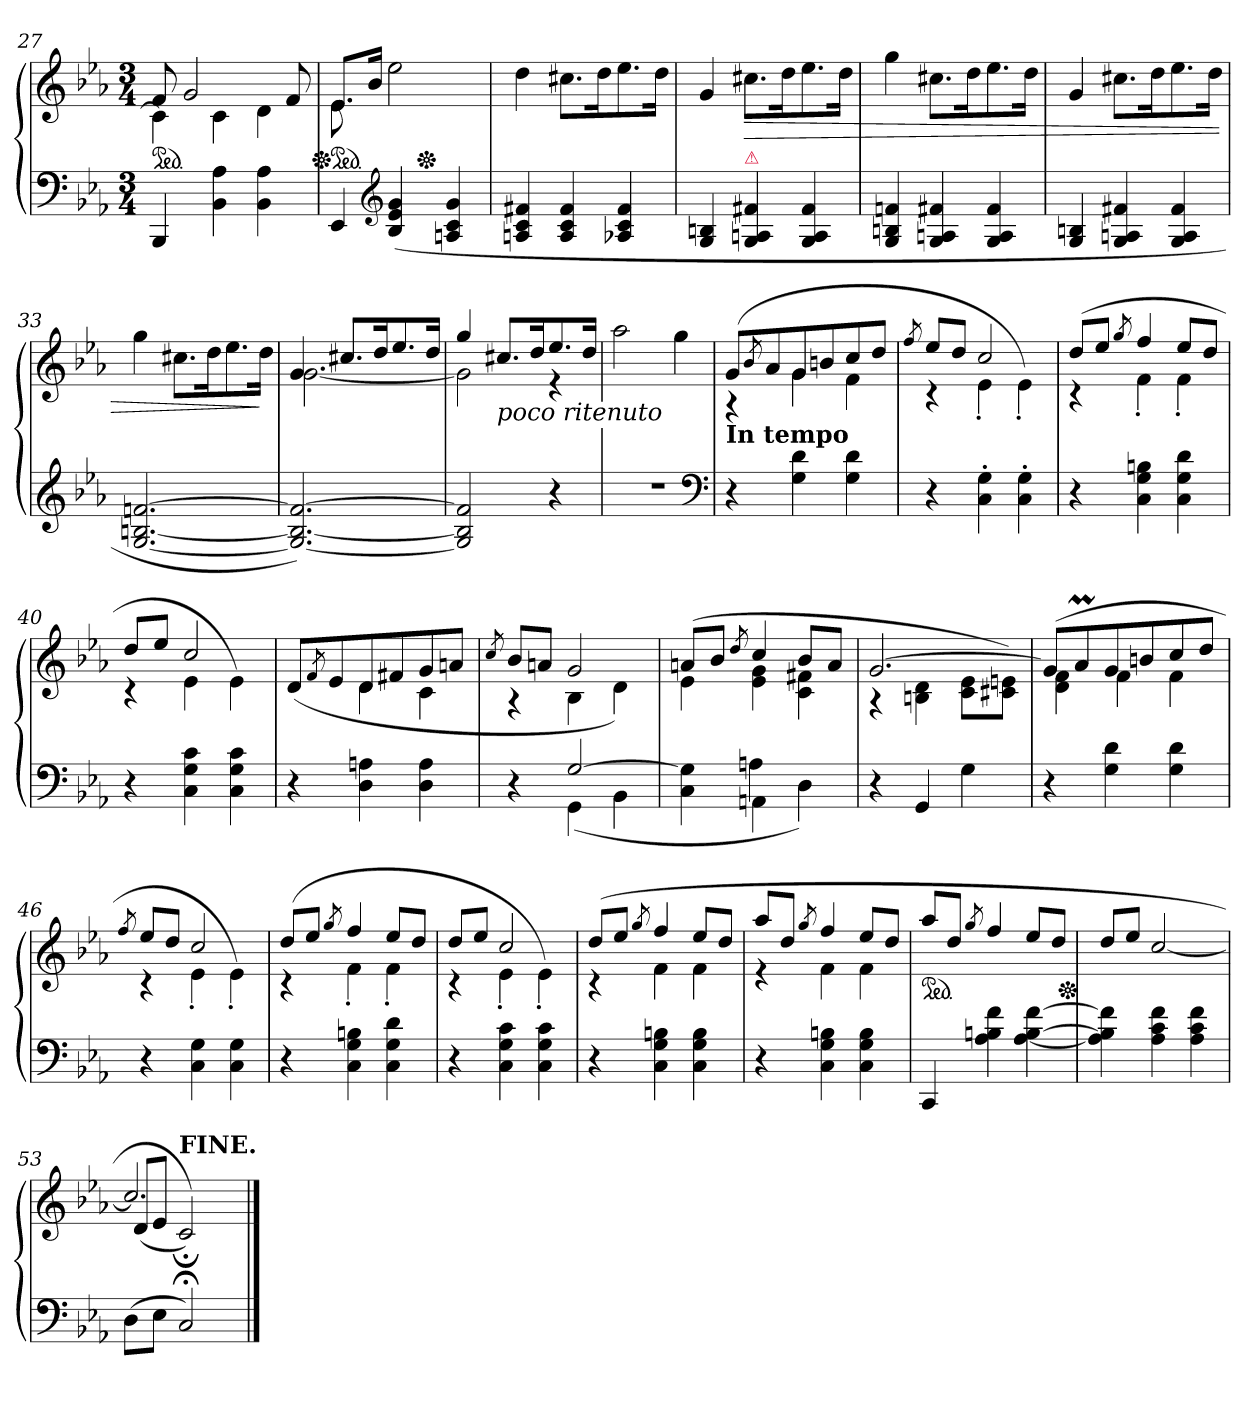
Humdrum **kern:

**kern	**kern	**dynam
*part1	*part1	*part1
*staff2	*staff1	*staff1/2
*clefF4	*clefG2	*
*k[b-e-a-]	*k[b-e-a-]	*
*c:	*c:	*
*M3/4	*M3/4	*
=27	=27	=27
*	*^	*
*	*ped	*	*
4BBB-	8f	4c]	.
.	2g	.	.
4BB- 4A-	.	4c	.
4BB- 4A-	.	4d	.
.	8f	.	.
=28	=28	=28	=28
*	*	*^	*
*	*Xped	*	*	*
*	*ped	*	*	*
4EE-	8.e-L	8.e-	4.ryy	.
.	16b-Jk	16ryy	.	.
*clefG2	*	*	*	*
(>4B- 4e- 4g	2ee-	2ryy	.	.
*	*Xped	*	*	*
.	.	.	4.ryy	.
4An 4c 4g	.	.	.	.
*	*v	*v	*v	*
=29	=29	=29
4An 4c 4f#X	4dd	.
4A 4c 4f#	8.cc#XL	.
.	16ddK	.
4A-X 4c 4f#	8.ee-	.
.	16ddJk	.
=30	=30	=30
4G 4Bn	4g	.
!LO:TX:a:color=crimson:t=⚠	!	!
!	!	!LO:HP:b
4G 4An 4f#X	8.cc#XL	>
.	16ddK	.
4G 4A 4f#	8.ee-	.
.	16ddJk	.
=31	=31	=31
4G 4Bn 4fn	4gg	.
4G 4An 4f#X	8.cc#XL	.
.	16ddK	.
4G 4A 4f#	8.ee-	.
.	16ddJk	.
=32	=32	=32
4G 4Bn	4g	.
4G 4An 4f#X	8.cc#XL	.
.	16ddK	.
4G 4A 4f#	8.ee-	.
.	16ddJk	.
=33	=33	=33
[2.G [2.Bn [2.fn	4gg	.
.	8.cc#XL	.
.	16ddK	.
.	8.ee-	.
.	16ddJk	]
=34	=34	=34
*	*^	*
2.G_ 2.Bn_ 2.f_)	4g	[2.g	.
.	8.cc#XL	.	.
.	16ddK	.	.
.	8.ee-	.	.
.	16ddJk	.	.
=35	=35	=35	=35
2G] 2Bn] 2f]	4gg	2g]	.
!	!LO:TX:b:i:t=poco ritenuto	!	!
.	8.cc#XL	.	.
.	16ddK	.	.
4r	8.ee-	4r	.
.	16ddJk	.	.
*	*v	*v	*
=36	=36	=36
2.r	2aa-	.
.	4gg	.
*clefF4	*	*
=37	=37	=37
*	*^	*
!	!LO:TX:b:B:t=In tempo	!	!
4r	(8gL	4r	.
.	8qb-/	.	.
.	8a-	.	.
4G 4d	8g	4g	.
.	8bn	.	.
4G 4d	8cc	4f	.
.	8ddJ	.	.
=38	=38	=38	=38
.	8qff/	.	.
4r	8ee-L	4r	.
.	8ddJ	.	.
4C' 4G'	2cc	4e-'>	.
4C' 4G'	.	4e-'>)	.
=39	=39	=39	=39
4r	(8ddL	4r	.
.	8ee-J	.	.
.	8qgg/	.	.
4C 4G 4Bn	4ff	4f'>	.
4C 4G 4d	8ee-L	4f'>	.
.	8ddJ	.	.
=40	=40	=40	=40
4r	8ddL	4r	.
.	8ee-J	.	.
4C 4G 4c	2cc	4e-	.
4C 4G 4c	.	4e-)	.
=41	=41	=41	=41
4r	(>8dL	4ryy	.
.	8qf/	.	.
.	8e-	.	.
4D 4An	8d	4d	.
.	8f#X	.	.
4D 4A	8g	4c	.
.	8anJ	.	.
=42	=42	=42	=42
.	8qcc/	.	.
*^	*	*	*
4r	4ryy	8b-L	4r	.
.	.	8anJ	.	.
[2G	(4GG	2g	4B-	.
.	4BB-	.	4d)	.
=43	=43	=43	=43	=43
4ryy	4C\ 4G]\	(8anL	4e-	.
.	.	8b-J	.	.
.	.	8qdd/	.	.
4AAn\	4An	4cc	4e- 4g	.
4ryy	4D)	8b-L	4c 4f#X	.
.	.	8aJ	.	.
*v	*v	*	*	*
=44	=44	=44	=44
4r	[2.g	4r	.
4GG	.	4Bn 4d	.
4G	.	8c 8e-L	.
.	.	8c#X 8enJ)	.
=45	=45	=45	=45
4r	(8gL]	4d 4f	.
.	8a-M	.	.
4G 4d	8g	4f	.
.	8bn	.	.
4G 4d	8cc	4f	.
.	8ddJ	.	.
=46	=46	=46	=46
.	8qff/	.	.
4r	8ee-L	4r	.
.	8ddJ	.	.
4C 4G	2cc	4e-'>	.
4C 4G	.	4e-'>)	.
=47	=47	=47	=47
4r	(8ddL	4r	.
.	8ee-J	.	.
.	8qgg/	.	.
4C 4G 4Bn	4ff	4f'>	.
4C 4G 4d	8ee-L	4f'>	.
.	8ddJ	.	.
=48	=48	=48	=48
4r	8ddL	4r	.
.	8ee-J	.	.
4C 4G 4c	2cc	4e-'>	.
4C 4G 4c	.	4e-'>)	.
=49	=49	=49	=49
4r	(8ddL	4r	.
.	8ee-J	.	.
.	8qgg/	.	.
4C 4G 4Bn	4ff	4f	.
4C 4G 4B	8ee-L	4f	.
.	8ddJ	.	.
=50	=50	=50	=50
4r	8aa-L	4r	.
.	8ddJ	.	.
.	8qgg/	.	.
4C 4G 4Bn	4ff	4f	.
4C 4G 4B	8ee-L	4f	.
.	8ddJ	.	.
*	*v	*v	*
=51	=51	=51
*	*ped	*
4CC	8aa-/L	.
.	8ddJ	.
.	8qgg/	.
4A- 4Bn 4f	4ff/	.
[4A- [4B [4f	8ee-/L	.
.	8ddJ	.
*	*Xped	*
=52	=52	=52
4A-] 4Bn] 4f]	8dd/L	.
.	8ee-J	.
4A- 4c 4f	[2cc/	.
4A- 4c 4f	.	.
=53	=53	=53
*	*^	*
(8DL	2.cc]	(8d/L	.
8E-J	.	8e-J	.
!	!	!LO:TX:a:B:t=FINE.	!
2C;<)	.	2c;</))	.
*	*v	*v	*
==	==	==
*-	*-	*-
